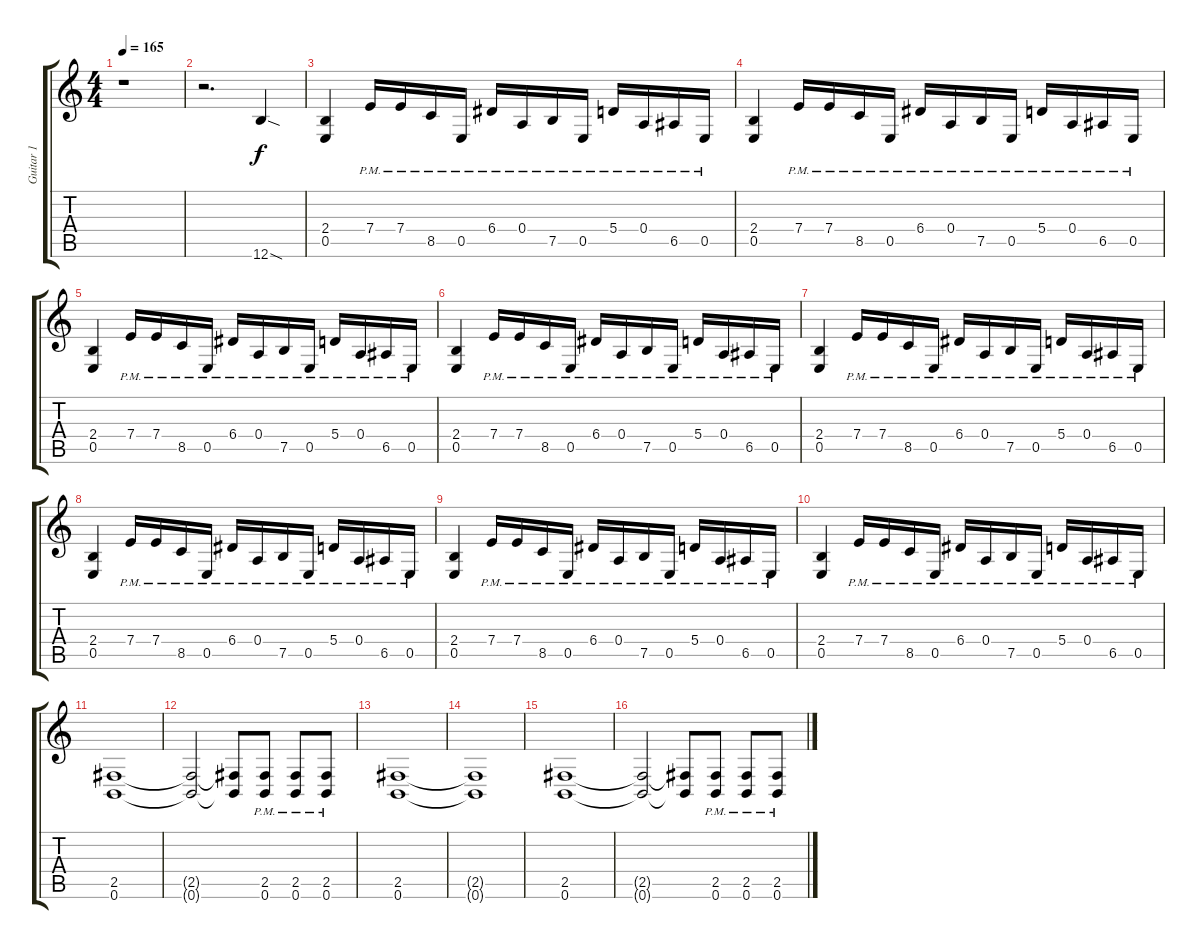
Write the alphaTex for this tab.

\track ("Guitar 1" "Guitar 1") {instrument overdrivenguitar}
\staff {score tabs}
\tuning (B3 G3 D3 A2 E2 B1) {hide}
\ts (4 4)
\tempo 165
\clef g2
\ks c
r.1{dy f} |
r.2{d} 12.6{sod}.4 |
(2.4 0.5).4 7.4{pm}.16 7.4{pm}.16 8.5{pm}.16 0.5{pm}.16 6.4{pm}.16 0.4{pm}.16 7.5{pm}.16 0.5{pm}.16 5.4{pm}.16 0.4{pm}.16 6.5{pm}.16 0.5{pm}.16 |
(2.4 0.5).4 7.4{pm}.16 7.4{pm}.16 8.5{pm}.16 0.5{pm}.16 6.4{pm}.16 0.4{pm}.16 7.5{pm}.16 0.5{pm}.16 5.4{pm}.16 0.4{pm}.16 6.5{pm}.16 0.5{pm}.16 |
(2.4 0.5).4 7.4{pm}.16 7.4{pm}.16 8.5{pm}.16 0.5{pm}.16 6.4{pm}.16 0.4{pm}.16 7.5{pm}.16 0.5{pm}.16 5.4{pm}.16 0.4{pm}.16 6.5{pm}.16 0.5{pm}.16 |
(2.4 0.5).4 7.4{pm}.16 7.4{pm}.16 8.5{pm}.16 0.5{pm}.16 6.4{pm}.16 0.4{pm}.16 7.5{pm}.16 0.5{pm}.16 5.4{pm}.16 0.4{pm}.16 6.5{pm}.16 0.5{pm}.16 |
(2.4 0.5).4 7.4{pm}.16 7.4{pm}.16 8.5{pm}.16 0.5{pm}.16 6.4{pm}.16 0.4{pm}.16 7.5{pm}.16 0.5{pm}.16 5.4{pm}.16 0.4{pm}.16 6.5{pm}.16 0.5{pm}.16 |
(2.4 0.5).4 7.4{pm}.16 7.4{pm}.16 8.5{pm}.16 0.5{pm}.16 6.4{pm}.16 0.4{pm}.16 7.5{pm}.16 0.5{pm}.16 5.4{pm}.16 0.4{pm}.16 6.5{pm}.16 0.5{pm}.16 |
(2.4 0.5).4 7.4{pm}.16 7.4{pm}.16 8.5{pm}.16 0.5{pm}.16 6.4{pm}.16 0.4{pm}.16 7.5{pm}.16 0.5{pm}.16 5.4{pm}.16 0.4{pm}.16 6.5{pm}.16 0.5{pm}.16 |
(2.4 0.5).4 7.4{pm}.16 7.4{pm}.16 8.5{pm}.16 0.5{pm}.16 6.4{pm}.16 0.4{pm}.16 7.5{pm}.16 0.5{pm}.16 5.4{pm}.16 0.4{pm}.16 6.5{pm}.16 0.5{pm}.16 |
(2.5 0.6).1 |
(2.5{t} 0.6{t}).2 (2.5{t} 0.6{t}).8 (2.5{pm} 0.6{pm}).8 (2.5{pm} 0.6{pm}).8 (2.5{pm} 0.6{pm}).8 |
(2.5 0.6).1 |
(2.5{t} 0.6{t}).1 |
(2.5 0.6).1 |
(2.5{t} 0.6{t}).2 (2.5{t} 0.6{t}).8 (2.5{pm} 0.6{pm}).8 (2.5{pm} 0.6{pm}).8 (2.5{pm} 0.6{pm}).8
